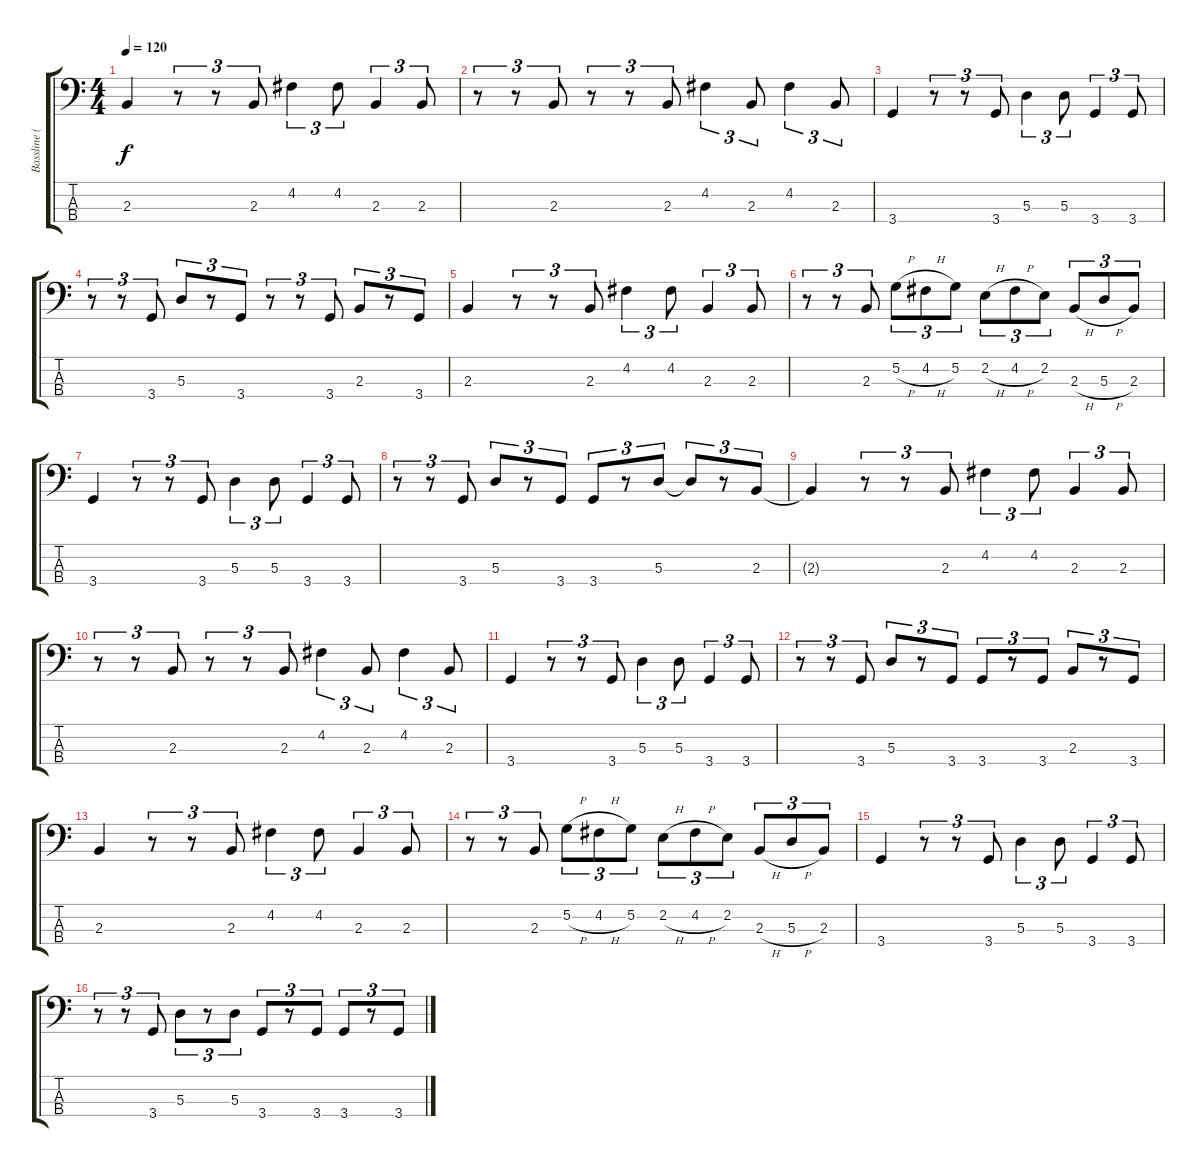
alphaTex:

\track ("Bassline (Seriously Transcribed)" "Bassline (") {instrument electricbassfinger}
\staff {score tabs}
\tuning (G2 D2 A1 E1) {hide}
\ts (4 4)
\tempo 120
\clef f4
\ks c
2.3.4{dy f instrument electricbassfinger} r.8{tu (3 2)} r.8{tu (3 2)} 2.3.8{tu (3 2)} 4.2.4{tu (3 2)} 4.2.8{tu (3 2)} 2.3.4{tu (3 2)} 2.3.8{tu (3 2)} |
r.8{tu (3 2)} r.8{tu (3 2)} 2.3.8{tu (3 2)} r.8{tu (3 2)} r.8{tu (3 2)} 2.3.8{tu (3 2)} 4.2.4{tu (3 2)} 2.3.8{tu (3 2)} 4.2.4{tu (3 2)} 2.3.8{tu (3 2)} |
3.4.4 r.8{tu (3 2)} r.8{tu (3 2)} 3.4.8{tu (3 2)} 5.3.4{tu (3 2)} 5.3.8{tu (3 2)} 3.4.4{tu (3 2)} 3.4.8{tu (3 2)} |
r.8{tu (3 2)} r.8{tu (3 2)} 3.4.8{tu (3 2)} 5.3.8{tu (3 2)} r.8{tu (3 2)} 3.4.8{tu (3 2)} r.8{tu (3 2)} r.8{tu (3 2)} 3.4.8{tu (3 2)} 2.3.8{tu (3 2)} r.8{tu (3 2)} 3.4.8{tu (3 2)} |
2.3.4 r.8{tu (3 2)} r.8{tu (3 2)} 2.3.8{tu (3 2)} 4.2.4{tu (3 2)} 4.2.8{tu (3 2)} 2.3.4{tu (3 2)} 2.3.8{tu (3 2)} |
r.8{tu (3 2)} r.8{tu (3 2)} 2.3.8{tu (3 2)} 5.2{h}.8{tu (3 2)} 4.2{h}.8{tu (3 2)} 5.2.8{tu (3 2)} 2.2{h}.8{tu (3 2)} 4.2{h}.8{tu (3 2)} 2.2.8{tu (3 2)} 2.3{h}.8{tu (3 2)} 5.3{h}.8{tu (3 2)} 2.3.8{tu (3 2)} |
3.4.4 r.8{tu (3 2)} r.8{tu (3 2)} 3.4.8{tu (3 2)} 5.3.4{tu (3 2)} 5.3.8{tu (3 2)} 3.4.4{tu (3 2)} 3.4.8{tu (3 2)} |
r.8{tu (3 2)} r.8{tu (3 2)} 3.4.8{tu (3 2)} 5.3.8{tu (3 2)} r.8{tu (3 2)} 3.4.8{tu (3 2)} 3.4.8{tu (3 2)} r.8{tu (3 2)} 5.3.8{tu (3 2)} 5.3{t}.8{tu (3 2)} r.8{tu (3 2)} 2.3.8{tu (3 2)} |
2.3{t}.4 r.8{tu (3 2)} r.8{tu (3 2)} 2.3.8{tu (3 2)} 4.2.4{tu (3 2)} 4.2.8{tu (3 2)} 2.3.4{tu (3 2)} 2.3.8{tu (3 2)} |
r.8{tu (3 2)} r.8{tu (3 2)} 2.3.8{tu (3 2)} r.8{tu (3 2)} r.8{tu (3 2)} 2.3.8{tu (3 2)} 4.2.4{tu (3 2)} 2.3.8{tu (3 2)} 4.2.4{tu (3 2)} 2.3.8{tu (3 2)} |
3.4.4 r.8{tu (3 2)} r.8{tu (3 2)} 3.4.8{tu (3 2)} 5.3.4{tu (3 2)} 5.3.8{tu (3 2)} 3.4.4{tu (3 2)} 3.4.8{tu (3 2)} |
r.8{tu (3 2)} r.8{tu (3 2)} 3.4.8{tu (3 2)} 5.3.8{tu (3 2)} r.8{tu (3 2)} 3.4.8{tu (3 2)} 3.4.8{tu (3 2)} r.8{tu (3 2)} 3.4.8{tu (3 2)} 2.3.8{tu (3 2)} r.8{tu (3 2)} 3.4.8{tu (3 2)} |
2.3.4 r.8{tu (3 2)} r.8{tu (3 2)} 2.3.8{tu (3 2)} 4.2.4{tu (3 2)} 4.2.8{tu (3 2)} 2.3.4{tu (3 2)} 2.3.8{tu (3 2)} |
r.8{tu (3 2)} r.8{tu (3 2)} 2.3.8{tu (3 2)} 5.2{h}.8{tu (3 2)} 4.2{h}.8{tu (3 2)} 5.2.8{tu (3 2)} 2.2{h}.8{tu (3 2)} 4.2{h}.8{tu (3 2)} 2.2.8{tu (3 2)} 2.3{h}.8{tu (3 2)} 5.3{h}.8{tu (3 2)} 2.3.8{tu (3 2)} |
3.4.4 r.8{tu (3 2)} r.8{tu (3 2)} 3.4.8{tu (3 2)} 5.3.4{tu (3 2)} 5.3.8{tu (3 2)} 3.4.4{tu (3 2)} 3.4.8{tu (3 2)} |
r.8{tu (3 2)} r.8{tu (3 2)} 3.4.8{tu (3 2)} 5.3.8{tu (3 2)} r.8{tu (3 2)} 5.3.8{tu (3 2)} 3.4.8{tu (3 2)} r.8{tu (3 2)} 3.4.8{tu (3 2)} 3.4.8{tu (3 2)} r.8{tu (3 2)} 3.4.8{tu (3 2)}
